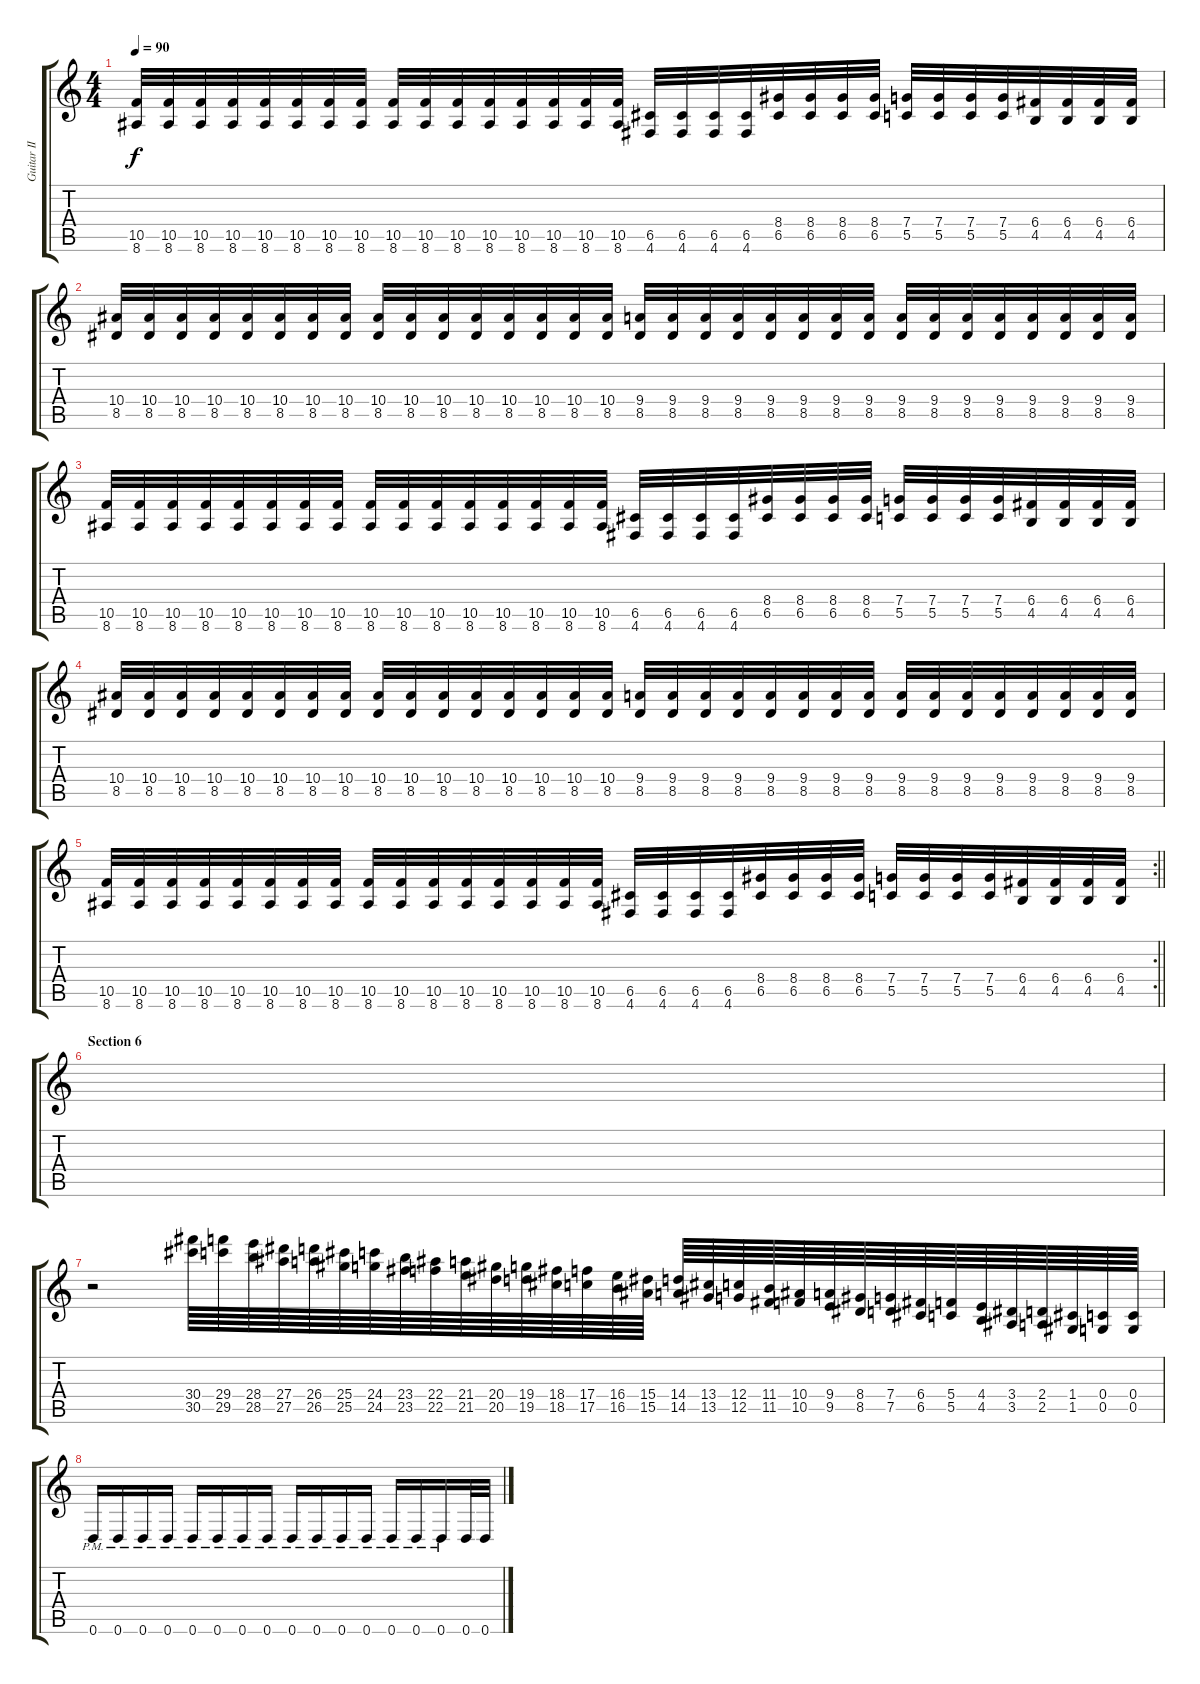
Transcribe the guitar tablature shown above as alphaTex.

\track ("Guitar II" "Guitar II") {instrument overdrivenguitar}
\staff {score tabs}
\tuning (D4 A3 F3 C3 G2 D2) {hide}
\ts (4 4)
\tempo 90
\clef g2
\ks c
(10.5 8.6).32{dy f} (10.5 8.6).32 (10.5 8.6).32 (10.5 8.6).32 (10.5 8.6).32 (10.5 8.6).32 (10.5 8.6).32 (10.5 8.6).32 (10.5 8.6).32 (10.5 8.6).32 (10.5 8.6).32 (10.5 8.6).32 (10.5 8.6).32 (10.5 8.6).32 (10.5 8.6).32 (10.5 8.6).32 (6.5 4.6).32 (6.5 4.6).32 (6.5 4.6).32 (6.5 4.6).32 (8.4 6.5).32 (8.4 6.5).32 (8.4 6.5).32 (8.4 6.5).32 (7.4 5.5).32 (7.4 5.5).32 (7.4 5.5).32 (7.4 5.5).32 (6.4 4.5).32 (6.4 4.5).32 (6.4 4.5).32 (6.4 4.5).32 |
(10.4 8.5).32 (10.4 8.5).32 (10.4 8.5).32 (10.4 8.5).32 (10.4 8.5).32 (10.4 8.5).32 (10.4 8.5).32 (10.4 8.5).32 (10.4 8.5).32 (10.4 8.5).32 (10.4 8.5).32 (10.4 8.5).32 (10.4 8.5).32 (10.4 8.5).32 (10.4 8.5).32 (10.4 8.5).32 (9.4 8.5).32 (9.4 8.5).32 (9.4 8.5).32 (9.4 8.5).32 (9.4 8.5).32 (9.4 8.5).32 (9.4 8.5).32 (9.4 8.5).32 (9.4 8.5).32 (9.4 8.5).32 (9.4 8.5).32 (9.4 8.5).32 (9.4 8.5).32 (9.4 8.5).32 (9.4 8.5).32 (9.4 8.5).32 |
(10.5 8.6).32 (10.5 8.6).32 (10.5 8.6).32 (10.5 8.6).32 (10.5 8.6).32 (10.5 8.6).32 (10.5 8.6).32 (10.5 8.6).32 (10.5 8.6).32 (10.5 8.6).32 (10.5 8.6).32 (10.5 8.6).32 (10.5 8.6).32 (10.5 8.6).32 (10.5 8.6).32 (10.5 8.6).32 (6.5 4.6).32 (6.5 4.6).32 (6.5 4.6).32 (6.5 4.6).32 (8.4 6.5).32 (8.4 6.5).32 (8.4 6.5).32 (8.4 6.5).32 (7.4 5.5).32 (7.4 5.5).32 (7.4 5.5).32 (7.4 5.5).32 (6.4 4.5).32 (6.4 4.5).32 (6.4 4.5).32 (6.4 4.5).32 |
(10.4 8.5).32 (10.4 8.5).32 (10.4 8.5).32 (10.4 8.5).32 (10.4 8.5).32 (10.4 8.5).32 (10.4 8.5).32 (10.4 8.5).32 (10.4 8.5).32 (10.4 8.5).32 (10.4 8.5).32 (10.4 8.5).32 (10.4 8.5).32 (10.4 8.5).32 (10.4 8.5).32 (10.4 8.5).32 (9.4 8.5).32 (9.4 8.5).32 (9.4 8.5).32 (9.4 8.5).32 (9.4 8.5).32 (9.4 8.5).32 (9.4 8.5).32 (9.4 8.5).32 (9.4 8.5).32 (9.4 8.5).32 (9.4 8.5).32 (9.4 8.5).32 (9.4 8.5).32 (9.4 8.5).32 (9.4 8.5).32 (9.4 8.5).32 |
\rc 2
\barLineRight lightlight
(10.5 8.6).32 (10.5 8.6).32 (10.5 8.6).32 (10.5 8.6).32 (10.5 8.6).32 (10.5 8.6).32 (10.5 8.6).32 (10.5 8.6).32 (10.5 8.6).32 (10.5 8.6).32 (10.5 8.6).32 (10.5 8.6).32 (10.5 8.6).32 (10.5 8.6).32 (10.5 8.6).32 (10.5 8.6).32 (6.5 4.6).32 (6.5 4.6).32 (6.5 4.6).32 (6.5 4.6).32 (8.4 6.5).32 (8.4 6.5).32 (8.4 6.5).32 (8.4 6.5).32 (7.4 5.5).32 (7.4 5.5).32 (7.4 5.5).32 (7.4 5.5).32 (6.4 4.5).32 (6.4 4.5).32 (6.4 4.5).32 (6.4 4.5).32 |
\section ("" "Section 6")
|
r.2 (30.4 30.5).64 (29.4 29.5).64 (28.4 28.5).64 (27.4 27.5).64 (26.4 26.5).64 (25.4 25.5).64 (24.4 24.5).64 (23.4 23.5).64 (22.4 22.5).64 (21.4 21.5).64 (20.4 20.5).64 (19.4 19.5).64 (18.4 18.5).64 (17.4 17.5).64 (16.4 16.5).64 (15.4 15.5).64 (14.4 14.5).64 (13.4 13.5).64 (12.4 12.5).64 (11.4 11.5).64 (10.4 10.5).64 (9.4 9.5).64 (8.4 8.5).64 (7.4 7.5).64 (6.4 6.5).64 (5.4 5.5).64 (4.4 4.5).64 (3.4 3.5).64 (2.4 2.5).64 (1.4 1.5).64 (0.4 0.5).64 (0.4 0.5).64 |
0.6{pm}.16 0.6{pm}.16 0.6{pm}.16 0.6{pm}.16 0.6{pm}.16 0.6{pm}.16 0.6{pm}.16 0.6{pm}.16 0.6{pm}.16 0.6{pm}.16 0.6{pm}.16 0.6{pm}.16 0.6{pm}.16 0.6{pm}.16 0.6{pm}.16 0.6.32 0.6.32
